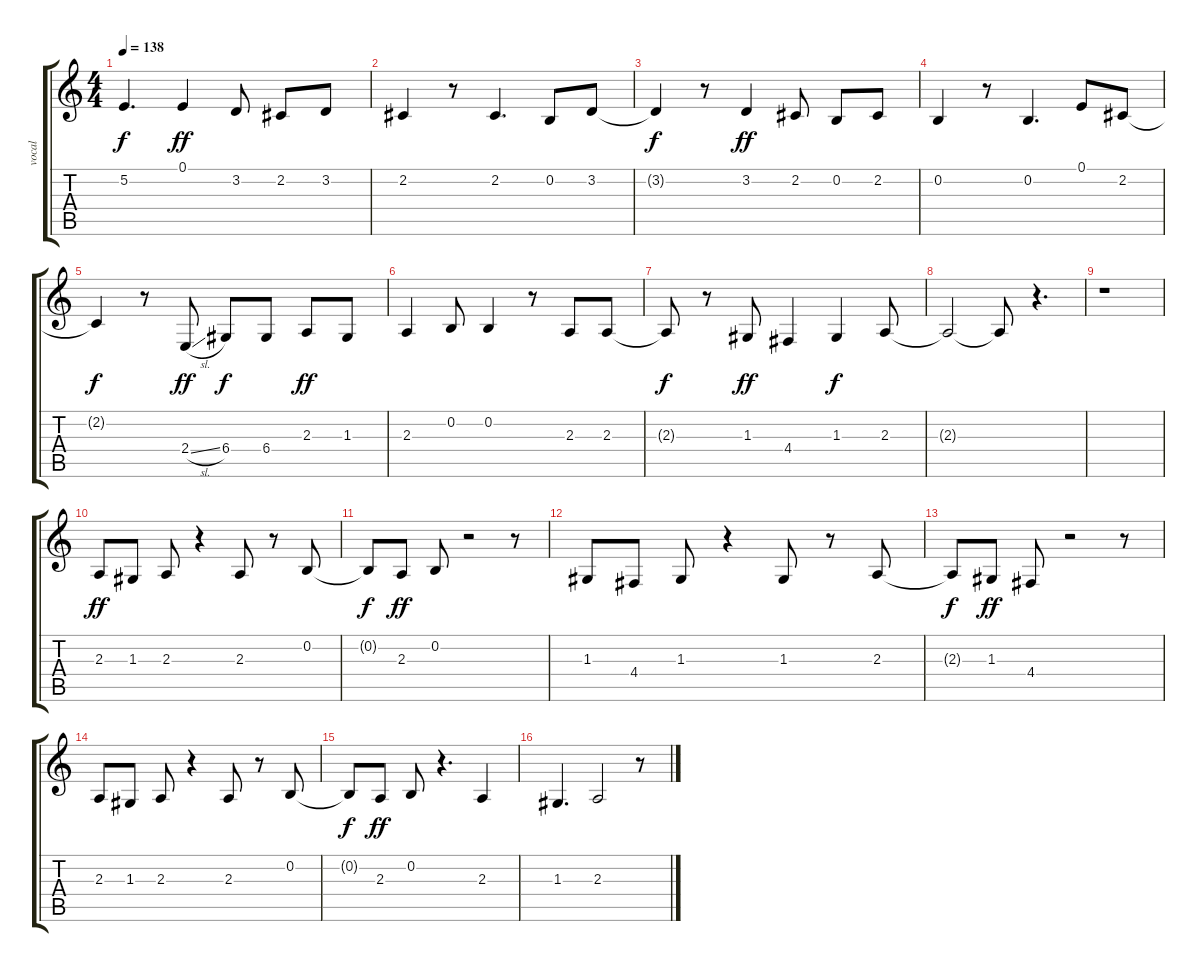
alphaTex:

\track ("vocal" "vocal") {instrument altosax}
\staff {score tabs}
\tuning (E4 B3 G3 D3 A2 E2) {hide}
\ts (4 4)
\tempo 138
\clef g2
\ks c
5.2.4{d dy f} 0.1.4{dy ff} 3.2.8 2.2.8 3.2.8 |
2.2.4 r.8 2.2.4{d} 0.2.8 3.2.8 |
3.2{t}.4{dy f} r.8 3.2.4{dy ff} 2.2.8 0.2.8 2.2.8 |
0.2.4 r.8 0.2.4{d} 0.1.8 2.2.8 |
2.2{t}.4{dy f} r.8 2.4{sl}.8{dy ff} 6.4.8{dy f} 6.4.8 2.3.8{dy ff} 1.3.8 |
2.3.4 0.2.8 0.2.4 r.8 2.3.8 2.3.8 |
2.3{t}.8{dy f} r.8 1.3.8{dy ff} 4.4.4 1.3.4{dy f} 2.3.8 |
2.3{t}.2 2.3{t}.8 r.4{d} |
r.1 |
2.3.8{dy ff} 1.3.8 2.3.8 r.4 2.3.8 r.8 0.2.8 |
0.2{t}.8{dy f} 2.3.8{dy ff} 0.2.8 r.2 r.8 |
1.3.8 4.4.8 1.3.8 r.4 1.3.8 r.8 2.3.8 |
2.3{t}.8{dy f} 1.3.8{dy ff} 4.4.8 r.2 r.8 |
2.3.8 1.3.8 2.3.8 r.4 2.3.8 r.8 0.2.8 |
0.2{t}.8{dy f} 2.3.8{dy ff} 0.2.8 r.4{d} 2.3.4 |
1.3.4{d} 2.3.2 r.8
